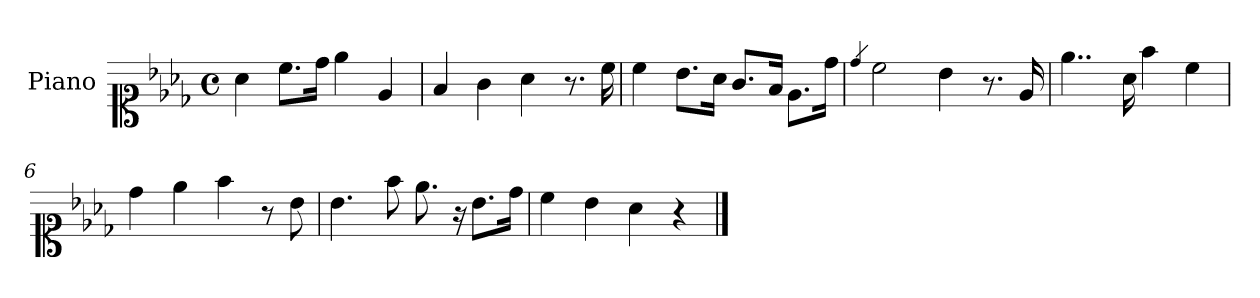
**kern
*part1
*staff1
*I"Piano
*I'Pno.
*clefC1
*k[b-e-a-d-]
*M4/4
*met(c)
=1
4a-\
8.cc\L
16dd-\Jk
4ee-\
4e-/
=2
4f/
4g\
4a-\
8.r
16cc\
=3
4cc\
8.b-\L
16a-\Jk
8.g/L
16f/Jk
8.e-\L
16dd-\Jk
=4
4qdd-/
2cc\
4b-\
8.r
16e-/
!!LO:LB:g=z
=5
4..ee-\
16a-\
4ff\
4cc\
=6
4dd-\
4ee-\
4ff\
8r
8b-\
=7
4.b-\
8ff\
8.ee-\
16r
8.b-\L
16dd-\Jk
=8
4cc\
4b-\
4a-\
4r
==
*-
